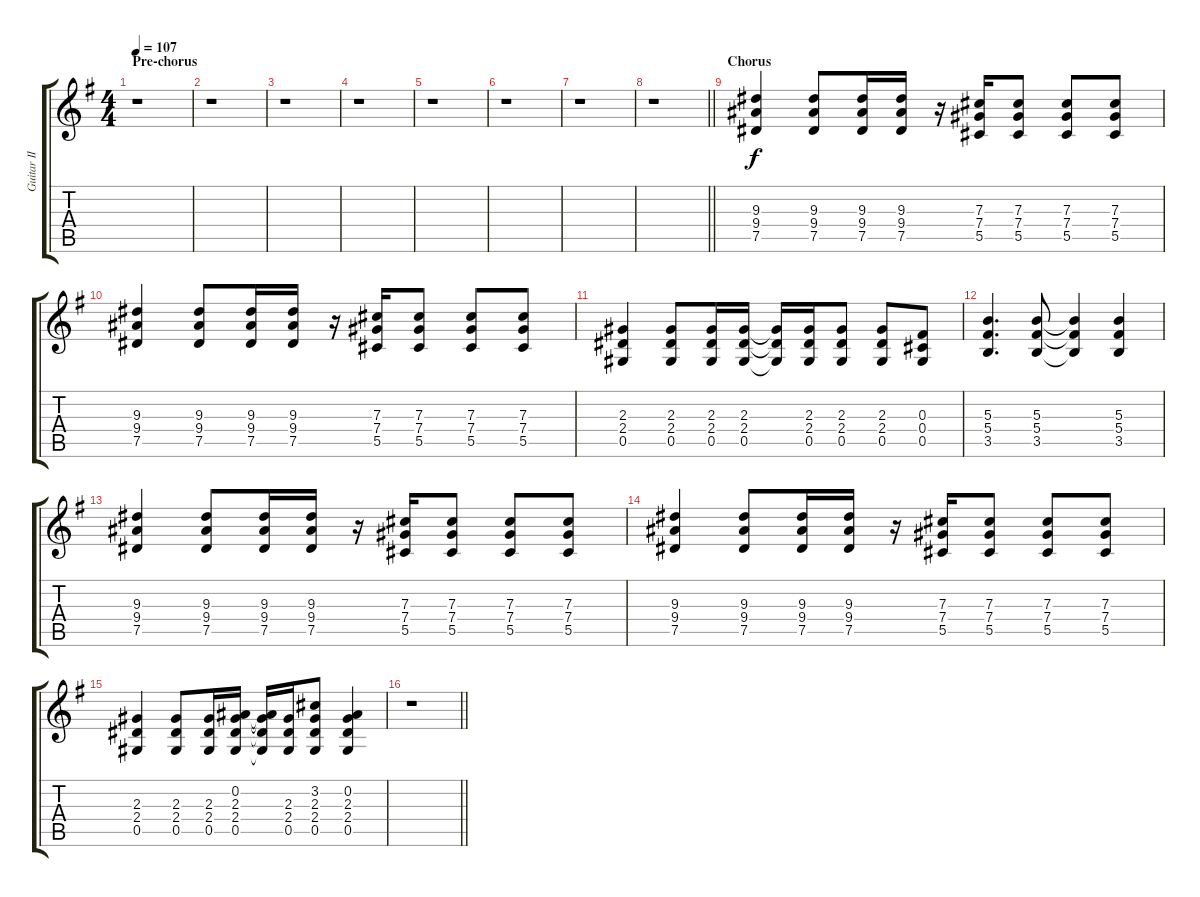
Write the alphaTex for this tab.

\track ("Guitar II" "Guitar II") {instrument distortionguitar}
\staff {score tabs}
\tuning (Eb4 Bb3 Gb3 Db3 Ab2 Eb2) {hide}
\ts (4 4)
\section ("" "Pre-chorus")
\tempo 107
\clef g2
\ks eminor
r.1{dy f} |
r.1 |
r.1 |
r.1 |
r.1 |
r.1 |
r.1 |
\barLineRight lightlight
r.1 |
\section ("" "Chorus")
(9.3 9.4 7.5).4 (9.3 9.4 7.5).8 (9.3 9.4 7.5).16 (9.3 9.4 7.5).16 r.16 (7.3 7.4 5.5).16 (7.3 7.4 5.5).8 (7.3 7.4 5.5).8 (7.3 7.4 5.5).8 |
(9.3 9.4 7.5).4 (9.3 9.4 7.5).8 (9.3 9.4 7.5).16 (9.3 9.4 7.5).16 r.16 (7.3 7.4 5.5).16 (7.3 7.4 5.5).8 (7.3 7.4 5.5).8 (7.3 7.4 5.5).8 |
(2.3 2.4 0.5).4 (2.3 2.4 0.5).8 (2.3 2.4 0.5).16 (2.3 2.4 0.5).16 (2.3{t} 2.4{t} 0.5{t}).16 (2.3 2.4 0.5).16 (2.3 2.4 0.5).8 (2.3 2.4 0.5).8 (0.3 0.4 0.5).8 |
(5.3 5.4 3.5).4{d} (5.3 5.4 3.5).8 (5.3{t} 5.4{t} 3.5{t}).4 (5.3 5.4 3.5).4 |
(9.3 9.4 7.5).4 (9.3 9.4 7.5).8 (9.3 9.4 7.5).16 (9.3 9.4 7.5).16 r.16 (7.3 7.4 5.5).16 (7.3 7.4 5.5).8 (7.3 7.4 5.5).8 (7.3 7.4 5.5).8 |
(9.3 9.4 7.5).4 (9.3 9.4 7.5).8 (9.3 9.4 7.5).16 (9.3 9.4 7.5).16 r.16 (7.3 7.4 5.5).16 (7.3 7.4 5.5).8 (7.3 7.4 5.5).8 (7.3 7.4 5.5).8 |
(2.3 2.4 0.5).4 (2.3 2.4 0.5).8 (2.3 2.4 0.5).16 (0.2 2.3 2.4 0.5).16 (0.2{t} 2.3{t} 2.4{t} 0.5{t}).16 (2.3 2.4 0.5).16 (3.2 2.3 2.4 0.5).8 (0.2 2.3 2.4 0.5).4 |
\barLineRight lightlight
r.1
